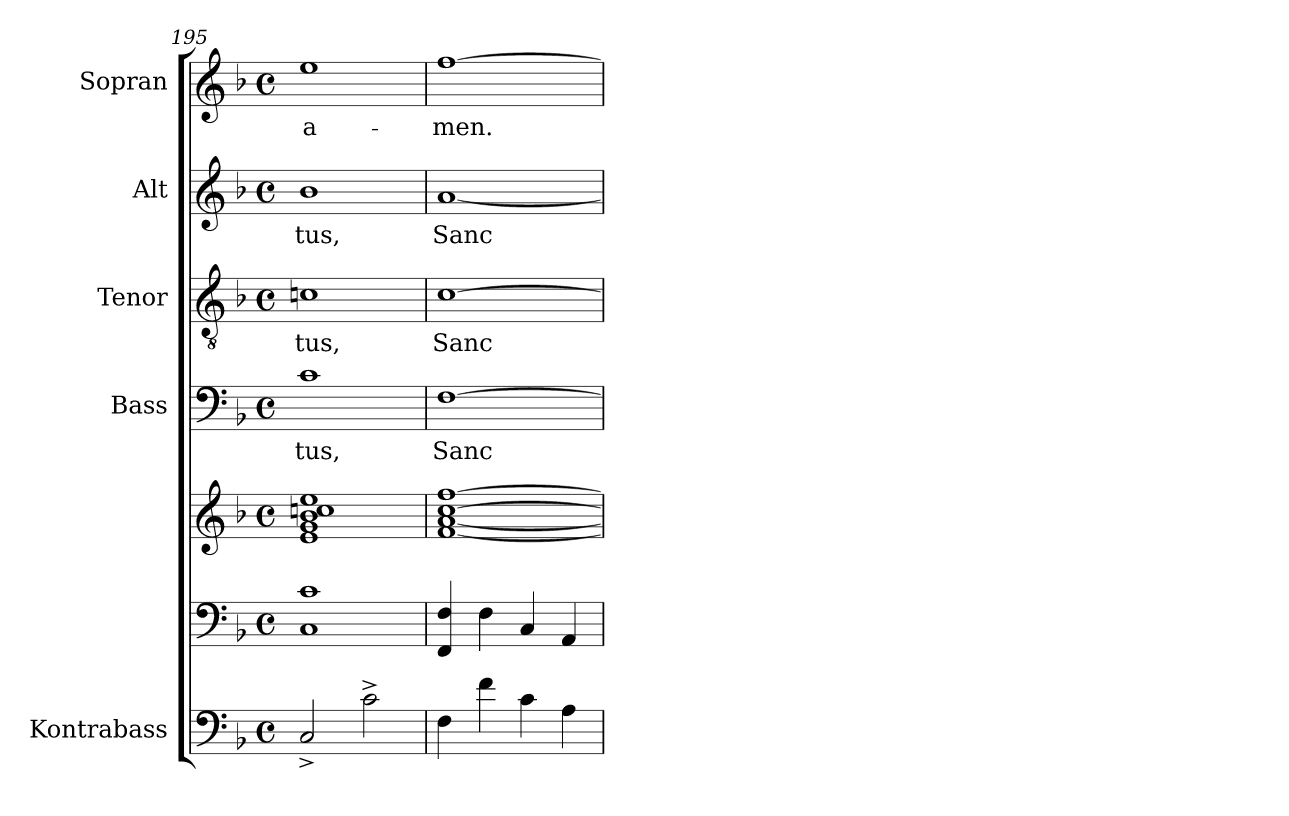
**kern	**kern	**kern	**kern	**text	**kern	**text	**kern	**text	**kern	**text
*part6	*part5	*part5	*part4	*part4	*part3	*part3	*part2	*part2	*part1	*part1
*staff7	*staff6	*staff5	*staff4	*staff4	*staff3	*staff3	*staff2	*staff2	*staff1	*staff1
*I"Kontrabass	*	*	*I"Bass	*	*I"Tenor	*	*I"Alt	*	*I"Sopran	*
*I'Kb.	*	*	*I'B.	*	*I'T.	*	*I'A.	*	*I'S.	*
*clefF4	*clefF4	*clefG2	*clefF4	*	*clefGv2	*	*clefG2	*	*clefG2	*
*ITrd7c12	*	*	*	*	*	*	*	*	*	*
*k[b-]	*k[b-]	*k[b-]	*k[b-]	*	*k[b-]	*	*k[b-]	*	*k[b-]	*
*F:	*F:	*F:	*F:	*	*F:	*	*F:	*	*F:	*
*M4/4	*M4/4	*M4/4	*M4/4	*	*M4/4	*	*M4/4	*	*M4/4	*
*met(c)	*met(c)	*met(c)	*met(c)	*	*met(c)	*	*met(c)	*	*met(c)	*
=195	=195	=195	=195	=195	=195	=195	=195	=195	=195	=195
!	!	!	!	!LO:LY:b	!	!LO:LY:b	!	!LO:LY:b	!	!LO:LY:b
2CC^</	1C 1c	1e 1g 1b- 1ccn 1ee	1c	-tus,	1cn	-tus,	1b-	-tus,	1ee	a-
2C^>\	.	.	.	.	.	.	.	.	.	.
=196	=196	=196	=196	=196	=196	=196	=196	=196	=196	=196
!	!	!	!	!LO:LY:b	!	!LO:LY:b	!	!LO:LY:b	!	!LO:LY:b
4FF\	4FF/ 4F/	[1f [1a [1cc [1ff	[1F	Sanc-	[1c	Sanc-	[1a	Sanc-	[1ff	-men.
4F\	4F\	.	.	.	.	.	.	.	.	.
4C\	4C/	.	.	.	.	.	.	.	.	.
4AA\	4AA/	.	.	.	.	.	.	.	.	.
=	=	=	=	=	=	=	=	=	=	=
*-	*-	*-	*-	*-	*-	*-	*-	*-	*-	*-
